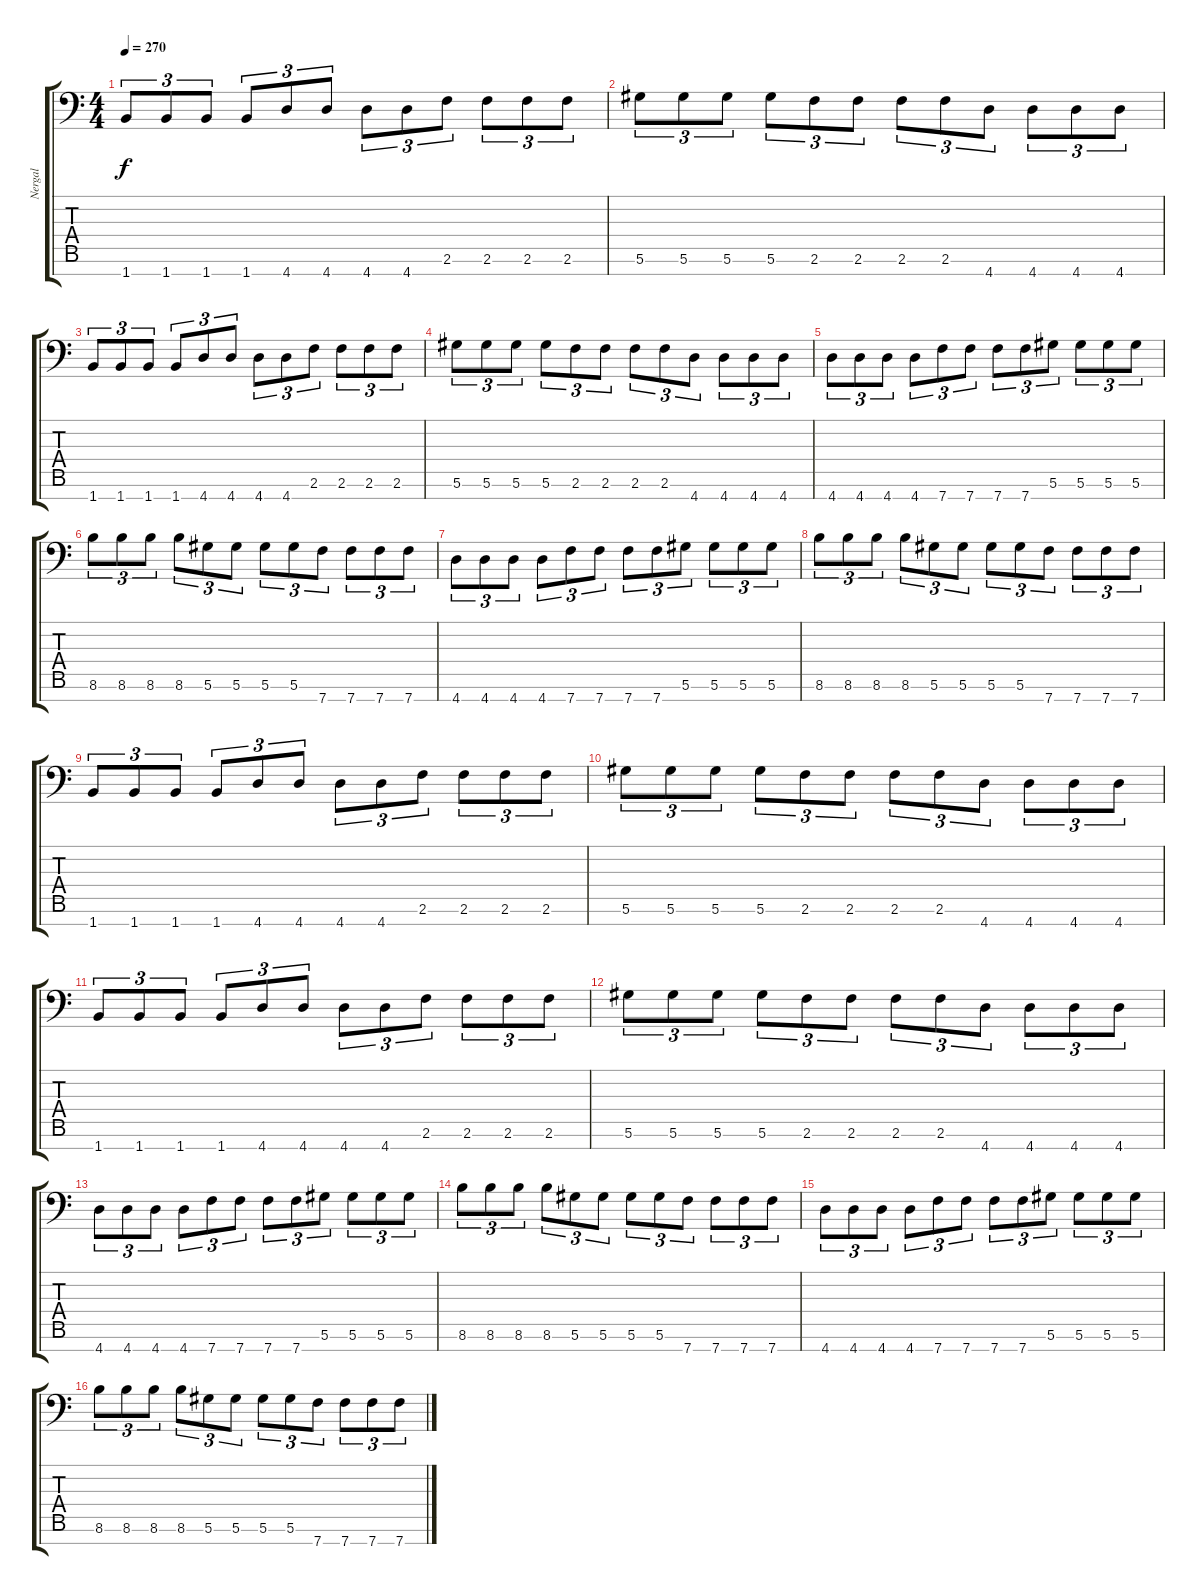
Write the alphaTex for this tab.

\track ("Nergal" "Nergal") {instrument distortionguitar}
\staff {score tabs}
\tuning (Eb4 Bb3 Gb3 Db3 Ab2 Eb2 Bb1) {hide}
\ts (4 4)
\tempo 270
\clef f4
\ks c
1.7.8{tu (3 2) dy f} 1.7.8{tu (3 2)} 1.7.8{tu (3 2)} 1.7.8{tu (3 2)} 4.7.8{tu (3 2)} 4.7.8{tu (3 2)} 4.7.8{tu (3 2)} 4.7.8{tu (3 2)} 2.6.8{tu (3 2)} 2.6.8{tu (3 2)} 2.6.8{tu (3 2)} 2.6.8{tu (3 2)} |
5.6.8{tu (3 2)} 5.6.8{tu (3 2)} 5.6.8{tu (3 2)} 5.6.8{tu (3 2)} 2.6.8{tu (3 2)} 2.6.8{tu (3 2)} 2.6.8{tu (3 2)} 2.6.8{tu (3 2)} 4.7.8{tu (3 2)} 4.7.8{tu (3 2)} 4.7.8{tu (3 2)} 4.7.8{tu (3 2)} |
1.7.8{tu (3 2)} 1.7.8{tu (3 2)} 1.7.8{tu (3 2)} 1.7.8{tu (3 2)} 4.7.8{tu (3 2)} 4.7.8{tu (3 2)} 4.7.8{tu (3 2)} 4.7.8{tu (3 2)} 2.6.8{tu (3 2)} 2.6.8{tu (3 2)} 2.6.8{tu (3 2)} 2.6.8{tu (3 2)} |
5.6.8{tu (3 2)} 5.6.8{tu (3 2)} 5.6.8{tu (3 2)} 5.6.8{tu (3 2)} 2.6.8{tu (3 2)} 2.6.8{tu (3 2)} 2.6.8{tu (3 2)} 2.6.8{tu (3 2)} 4.7.8{tu (3 2)} 4.7.8{tu (3 2)} 4.7.8{tu (3 2)} 4.7.8{tu (3 2)} |
4.7.8{tu (3 2)} 4.7.8{tu (3 2)} 4.7.8{tu (3 2)} 4.7.8{tu (3 2)} 7.7.8{tu (3 2)} 7.7.8{tu (3 2)} 7.7.8{tu (3 2)} 7.7.8{tu (3 2)} 5.6.8{tu (3 2)} 5.6.8{tu (3 2)} 5.6.8{tu (3 2)} 5.6.8{tu (3 2)} |
8.6.8{tu (3 2)} 8.6.8{tu (3 2)} 8.6.8{tu (3 2)} 8.6.8{tu (3 2)} 5.6.8{tu (3 2)} 5.6.8{tu (3 2)} 5.6.8{tu (3 2)} 5.6.8{tu (3 2)} 7.7.8{tu (3 2)} 7.7.8{tu (3 2)} 7.7.8{tu (3 2)} 7.7.8{tu (3 2)} |
4.7.8{tu (3 2)} 4.7.8{tu (3 2)} 4.7.8{tu (3 2)} 4.7.8{tu (3 2)} 7.7.8{tu (3 2)} 7.7.8{tu (3 2)} 7.7.8{tu (3 2)} 7.7.8{tu (3 2)} 5.6.8{tu (3 2)} 5.6.8{tu (3 2)} 5.6.8{tu (3 2)} 5.6.8{tu (3 2)} |
8.6.8{tu (3 2)} 8.6.8{tu (3 2)} 8.6.8{tu (3 2)} 8.6.8{tu (3 2)} 5.6.8{tu (3 2)} 5.6.8{tu (3 2)} 5.6.8{tu (3 2)} 5.6.8{tu (3 2)} 7.7.8{tu (3 2)} 7.7.8{tu (3 2)} 7.7.8{tu (3 2)} 7.7.8{tu (3 2)} |
1.7.8{tu (3 2)} 1.7.8{tu (3 2)} 1.7.8{tu (3 2)} 1.7.8{tu (3 2)} 4.7.8{tu (3 2)} 4.7.8{tu (3 2)} 4.7.8{tu (3 2)} 4.7.8{tu (3 2)} 2.6.8{tu (3 2)} 2.6.8{tu (3 2)} 2.6.8{tu (3 2)} 2.6.8{tu (3 2)} |
5.6.8{tu (3 2)} 5.6.8{tu (3 2)} 5.6.8{tu (3 2)} 5.6.8{tu (3 2)} 2.6.8{tu (3 2)} 2.6.8{tu (3 2)} 2.6.8{tu (3 2)} 2.6.8{tu (3 2)} 4.7.8{tu (3 2)} 4.7.8{tu (3 2)} 4.7.8{tu (3 2)} 4.7.8{tu (3 2)} |
1.7.8{tu (3 2)} 1.7.8{tu (3 2)} 1.7.8{tu (3 2)} 1.7.8{tu (3 2)} 4.7.8{tu (3 2)} 4.7.8{tu (3 2)} 4.7.8{tu (3 2)} 4.7.8{tu (3 2)} 2.6.8{tu (3 2)} 2.6.8{tu (3 2)} 2.6.8{tu (3 2)} 2.6.8{tu (3 2)} |
5.6.8{tu (3 2)} 5.6.8{tu (3 2)} 5.6.8{tu (3 2)} 5.6.8{tu (3 2)} 2.6.8{tu (3 2)} 2.6.8{tu (3 2)} 2.6.8{tu (3 2)} 2.6.8{tu (3 2)} 4.7.8{tu (3 2)} 4.7.8{tu (3 2)} 4.7.8{tu (3 2)} 4.7.8{tu (3 2)} |
4.7.8{tu (3 2)} 4.7.8{tu (3 2)} 4.7.8{tu (3 2)} 4.7.8{tu (3 2)} 7.7.8{tu (3 2)} 7.7.8{tu (3 2)} 7.7.8{tu (3 2)} 7.7.8{tu (3 2)} 5.6.8{tu (3 2)} 5.6.8{tu (3 2)} 5.6.8{tu (3 2)} 5.6.8{tu (3 2)} |
8.6.8{tu (3 2)} 8.6.8{tu (3 2)} 8.6.8{tu (3 2)} 8.6.8{tu (3 2)} 5.6.8{tu (3 2)} 5.6.8{tu (3 2)} 5.6.8{tu (3 2)} 5.6.8{tu (3 2)} 7.7.8{tu (3 2)} 7.7.8{tu (3 2)} 7.7.8{tu (3 2)} 7.7.8{tu (3 2)} |
4.7.8{tu (3 2)} 4.7.8{tu (3 2)} 4.7.8{tu (3 2)} 4.7.8{tu (3 2)} 7.7.8{tu (3 2)} 7.7.8{tu (3 2)} 7.7.8{tu (3 2)} 7.7.8{tu (3 2)} 5.6.8{tu (3 2)} 5.6.8{tu (3 2)} 5.6.8{tu (3 2)} 5.6.8{tu (3 2)} |
8.6.8{tu (3 2)} 8.6.8{tu (3 2)} 8.6.8{tu (3 2)} 8.6.8{tu (3 2)} 5.6.8{tu (3 2)} 5.6.8{tu (3 2)} 5.6.8{tu (3 2)} 5.6.8{tu (3 2)} 7.7.8{tu (3 2)} 7.7.8{tu (3 2)} 7.7.8{tu (3 2)} 7.7.8{tu (3 2)}
